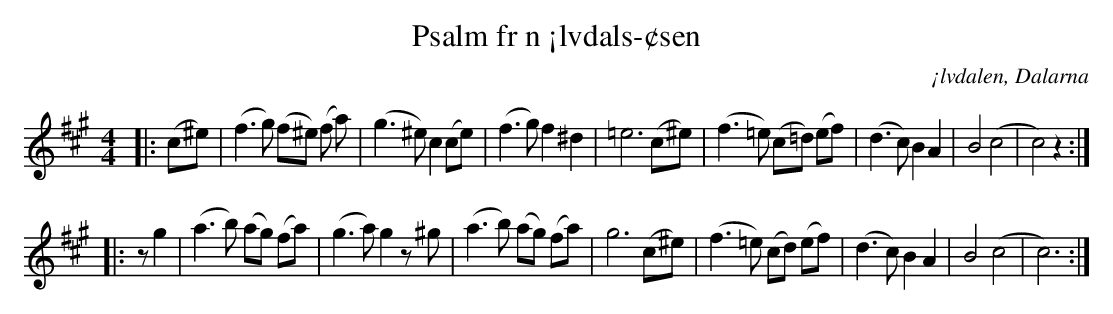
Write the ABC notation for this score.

X:1
T:Psalm fr n ¡lvdals-¢sen
O:¡lvdalen, Dalarna
M:4/4
L:1/8
K:A
[|: (c^e) | (f3 g) (f^e) (f a) | (g3 ^e) c2 (ce) | (f3 g) f2 ^d2 | =e6 (c^e) | (f3=e) (c=d) (ef) | (d3c) B2 A2 | B4(c4 | c4) z2 :|]
|: z1 g2 | (a3b) (ag) (fa) | (g3a) g2 z1 ^g | (a3 b) (ag) (fa) | g6 (c^e) | (f3 =e) (cd) (ef) | (d3 c) B2 A2 | B4 (c4 | c6) :|]
